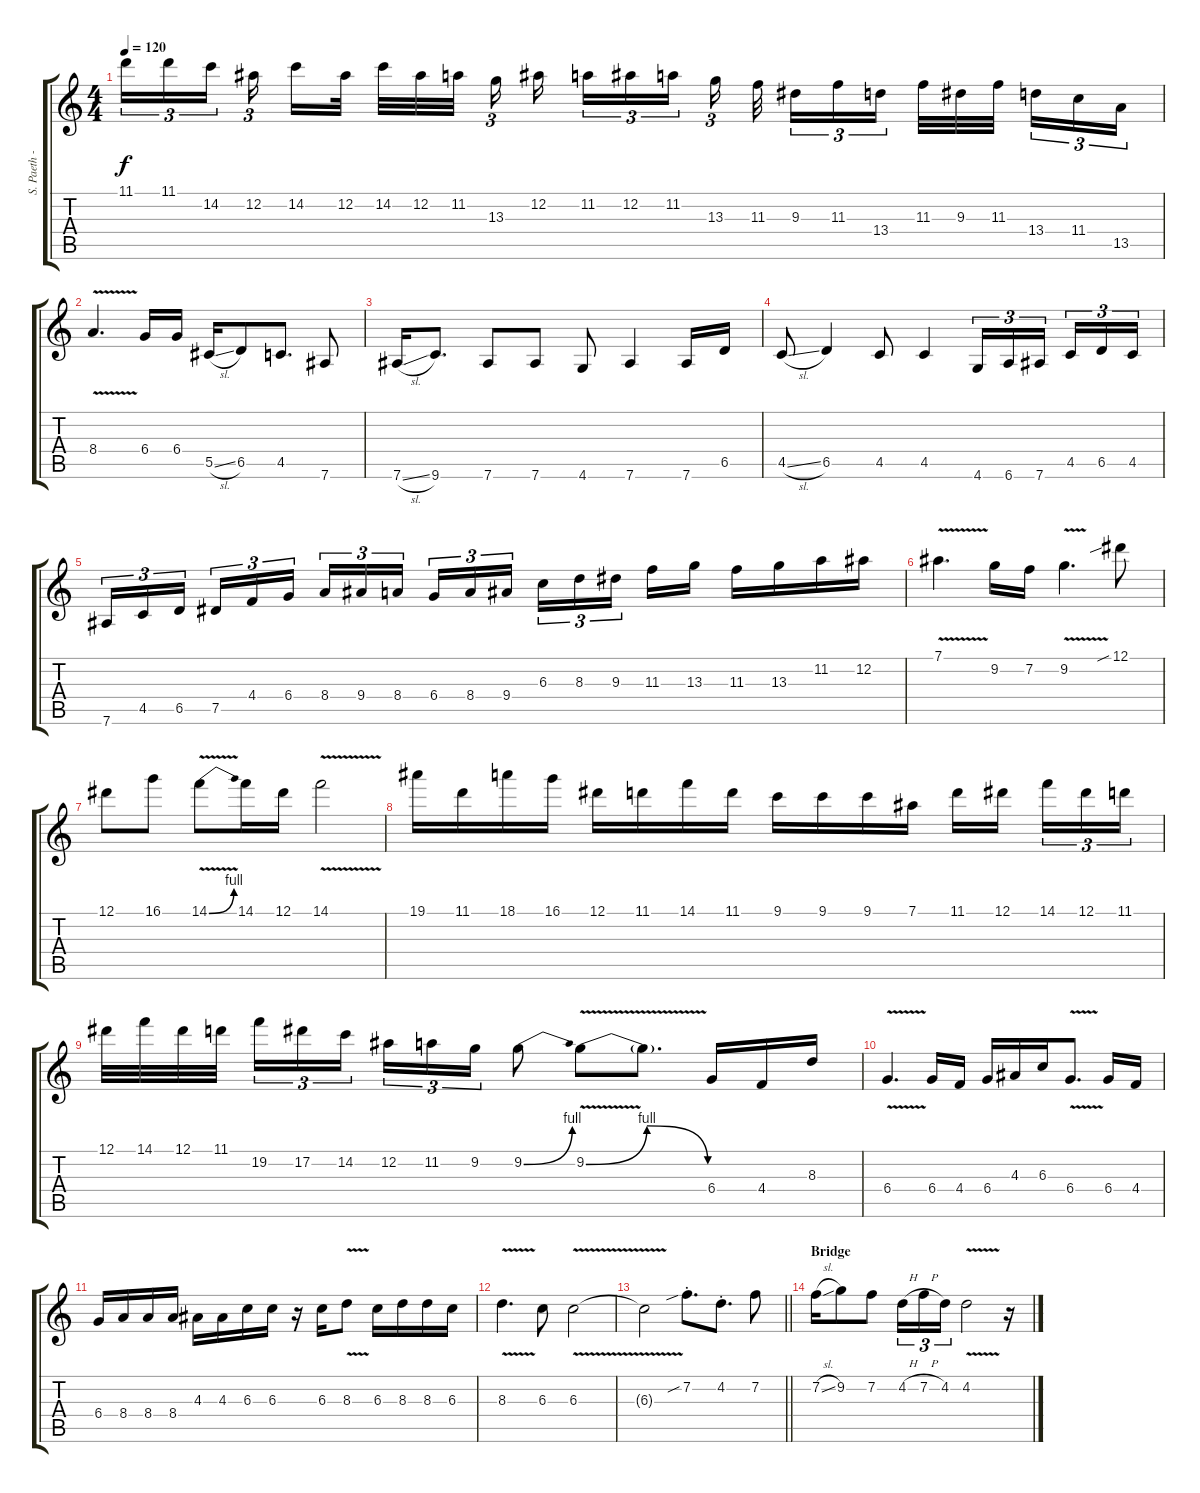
\track ("S. Paeth - Lead Guitar" "S. Paeth -") {instrument distortionguitar}
\staff {score tabs}
\tuning (Eb4 Bb3 Gb3 Db3 Ab2 Eb2) {hide}
\ts (4 4)
\tempo 120
\clef g2
\ks c
11.1.16{tu (3 2) dy f} 11.1.16{tu (3 2)} 14.2.16{tu (3 2) beam splitsecondary} 12.2.16{tu (3 2) beam splitsecondary} 14.2.16 12.2.32 14.2.32 12.2.32 11.2.32{beam splitsecondary} 13.3.16{tu (3 2) beam splitsecondary} 12.2.16 11.2.16{tu (3 2)} 12.2.16{tu (3 2)} 11.2.16{tu (3 2) beam splitsecondary} 13.3.16{tu (3 2) beam splitsecondary} 11.3.32{beam splitsecondary} 9.3.16{tu (3 2)} 11.3.16{tu (3 2)} 13.4.16{tu (3 2)} 11.3.32 9.3.32 11.3.32{beam splitsecondary} 13.4.16{tu (3 2)} 11.4.16{tu (3 2)} 13.5.16{tu (3 2)} |
8.4{v}.4{d} 6.4.16 6.4.16 5.5{sl}.16 6.5.8 4.5.8{d} 7.6.8 |
7.6{sl}.16 9.6.8{d} 7.6.8 7.6.8 4.6.8 7.6.4 7.6.16 6.5.16 |
4.5{sl}.8 6.5.4 4.5.8 4.5.4 4.6.16{tu (3 2)} 6.6.16{tu (3 2)} 7.6.16{tu (3 2) beam splitsecondary} 4.5.16{tu (3 2)} 6.5.16{tu (3 2)} 4.5.16{tu (3 2)} |
7.6.16{tu (3 2)} 4.5.16{tu (3 2)} 6.5.16{tu (3 2) beam splitsecondary} 7.5.16{tu (3 2)} 4.4.16{tu (3 2)} 6.4.16{tu (3 2)} 8.4.16{tu (3 2)} 9.4.16{tu (3 2)} 8.4.16{tu (3 2) beam splitsecondary} 6.4.16{tu (3 2)} 8.4.16{tu (3 2)} 9.4.16{tu (3 2)} 6.3.16{tu (3 2)} 8.3.16{tu (3 2)} 9.3.16{tu (3 2) beam splitsecondary} 11.3.16 13.3.16 11.3.16 13.3.16 11.2.16 12.2.16 |
7.1{v}.4{d} 9.2.16 7.2.16 9.2{v}.4{d} 12.1{sib}.8 |
12.1.8 16.1.8 14.1{be (bend 0 0 60 4) v}.8 14.1.16 12.1.16 14.1{v}.2 |
19.1.16 11.1.16 18.1.16 16.1.16 12.1.16 11.1.16 14.1.16 11.1.16 9.1.16 9.1.16 9.1.16 7.1.16 11.1.16 12.1.16{beam splitsecondary} 14.1.16{tu (3 2)} 12.1.16{tu (3 2)} 11.1.16{tu (3 2)} |
12.1.32 14.1.32 12.1.32 11.1.32{beam splitsecondary} 19.2.16{tu (3 2)} 17.2.16{tu (3 2)} 14.2.16{tu (3 2)} 12.2.16{tu (3 2)} 11.2.16{tu (3 2)} 9.2.16{tu (3 2)} 9.2{be (bend 0 0 60 4)}.8 9.2{be (bendrelease 0 0 15 4 45 4 60 0) v}.8 9.2{t}.8{d} 6.4.16 4.4.16 8.3.16 |
6.4{v}.4{d} 6.4.16 4.4.16 6.4.16 4.3.16 6.3.16 6.4{v}.8{d} 6.4.16 4.4.16 |
6.4.16 8.4.16 8.4.16 8.4.16 4.3.16 4.3.16 6.3.16 6.3.16 r.16 6.3.16 8.3{v}.8 6.3.16 8.3.16 8.3.16 6.3.16 |
8.3{v}.4{d} 6.3.8 6.3{v}.2 |
\barLineRight lightlight
6.3{t}.2 7.2{sib st}.8{d} 4.2{st}.8{d} 7.2.8 |
\section ("" "Bridge")
7.2{sl}.16 9.2.8 7.2.8 4.2{h}.16{tu (3 2)} 7.2{h}.16{tu (3 2)} 4.2.16{tu (3 2)} 4.2{v}.2 r.16
